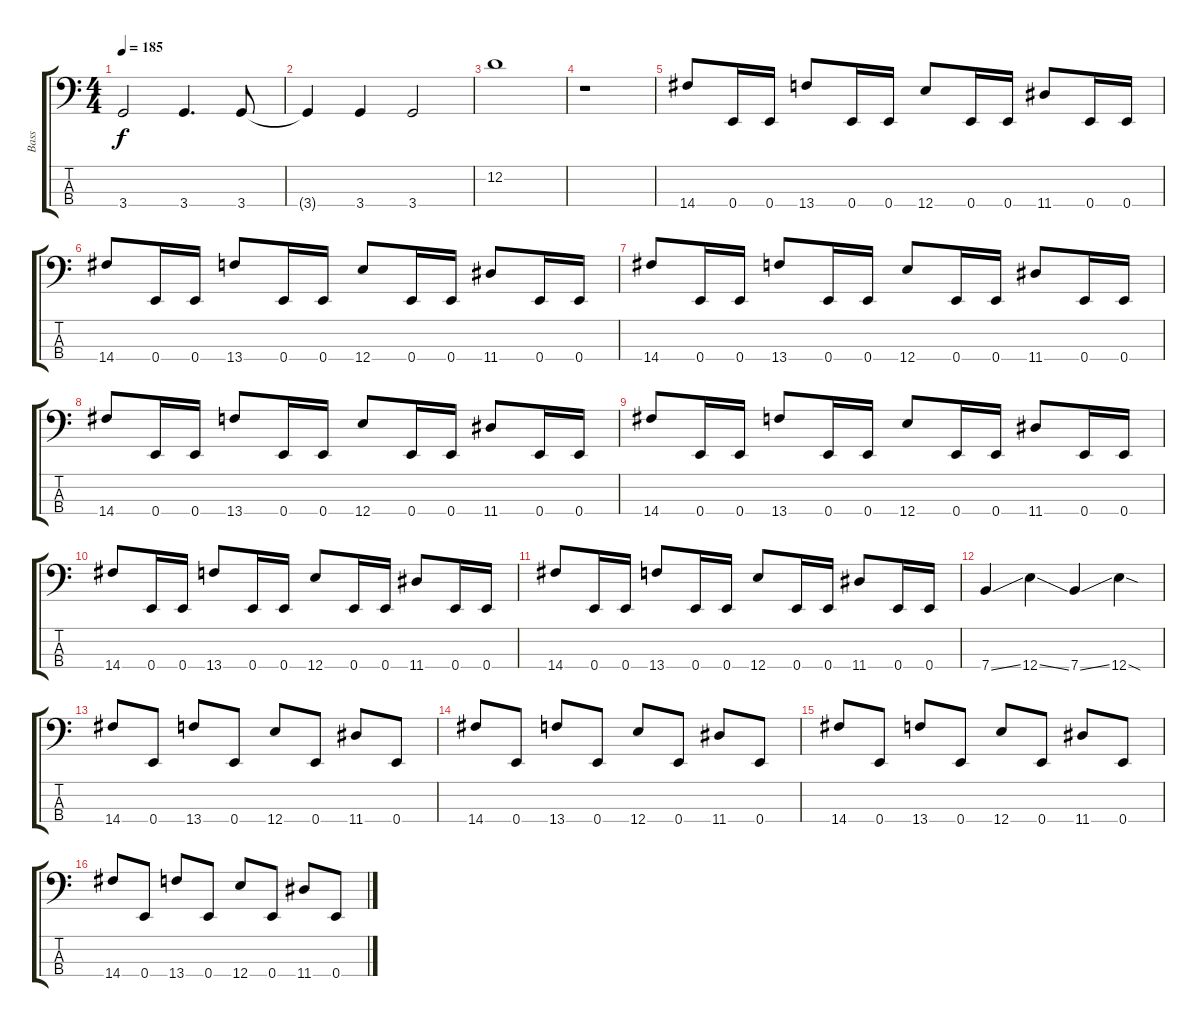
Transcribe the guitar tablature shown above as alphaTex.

\track ("Bass" "Bass") {instrument electricbasspick}
\staff {score tabs}
\tuning (A2 D2 B1 E1) {hide}
\ts (4 4)
\tempo 185
\clef f4
\ks c
3.4.2{dy f} 3.4.4{d} 3.4.8 |
3.4{t}.4 3.4.4 3.4.2 |
12.2.1 |
r.1 |
14.4.8 0.4.16 0.4.16 13.4.8 0.4.16 0.4.16 12.4.8 0.4.16 0.4.16 11.4.8 0.4.16 0.4.16 |
14.4.8 0.4.16 0.4.16 13.4.8 0.4.16 0.4.16 12.4.8 0.4.16 0.4.16 11.4.8 0.4.16 0.4.16 |
14.4.8 0.4.16 0.4.16 13.4.8 0.4.16 0.4.16 12.4.8 0.4.16 0.4.16 11.4.8 0.4.16 0.4.16 |
14.4.8 0.4.16 0.4.16 13.4.8 0.4.16 0.4.16 12.4.8 0.4.16 0.4.16 11.4.8 0.4.16 0.4.16 |
14.4.8 0.4.16 0.4.16 13.4.8 0.4.16 0.4.16 12.4.8 0.4.16 0.4.16 11.4.8 0.4.16 0.4.16 |
14.4.8 0.4.16 0.4.16 13.4.8 0.4.16 0.4.16 12.4.8 0.4.16 0.4.16 11.4.8 0.4.16 0.4.16 |
14.4.8 0.4.16 0.4.16 13.4.8 0.4.16 0.4.16 12.4.8 0.4.16 0.4.16 11.4.8 0.4.16 0.4.16 |
7.4{ss}.4 12.4{ss}.4 7.4{ss}.4 12.4{sod}.4 |
14.4.8 0.4.8 13.4.8 0.4.8 12.4.8 0.4.8 11.4.8 0.4.8 |
14.4.8 0.4.8 13.4.8 0.4.8 12.4.8 0.4.8 11.4.8 0.4.8 |
14.4.8 0.4.8 13.4.8 0.4.8 12.4.8 0.4.8 11.4.8 0.4.8 |
14.4.8 0.4.8 13.4.8 0.4.8 12.4.8 0.4.8 11.4.8 0.4.8
